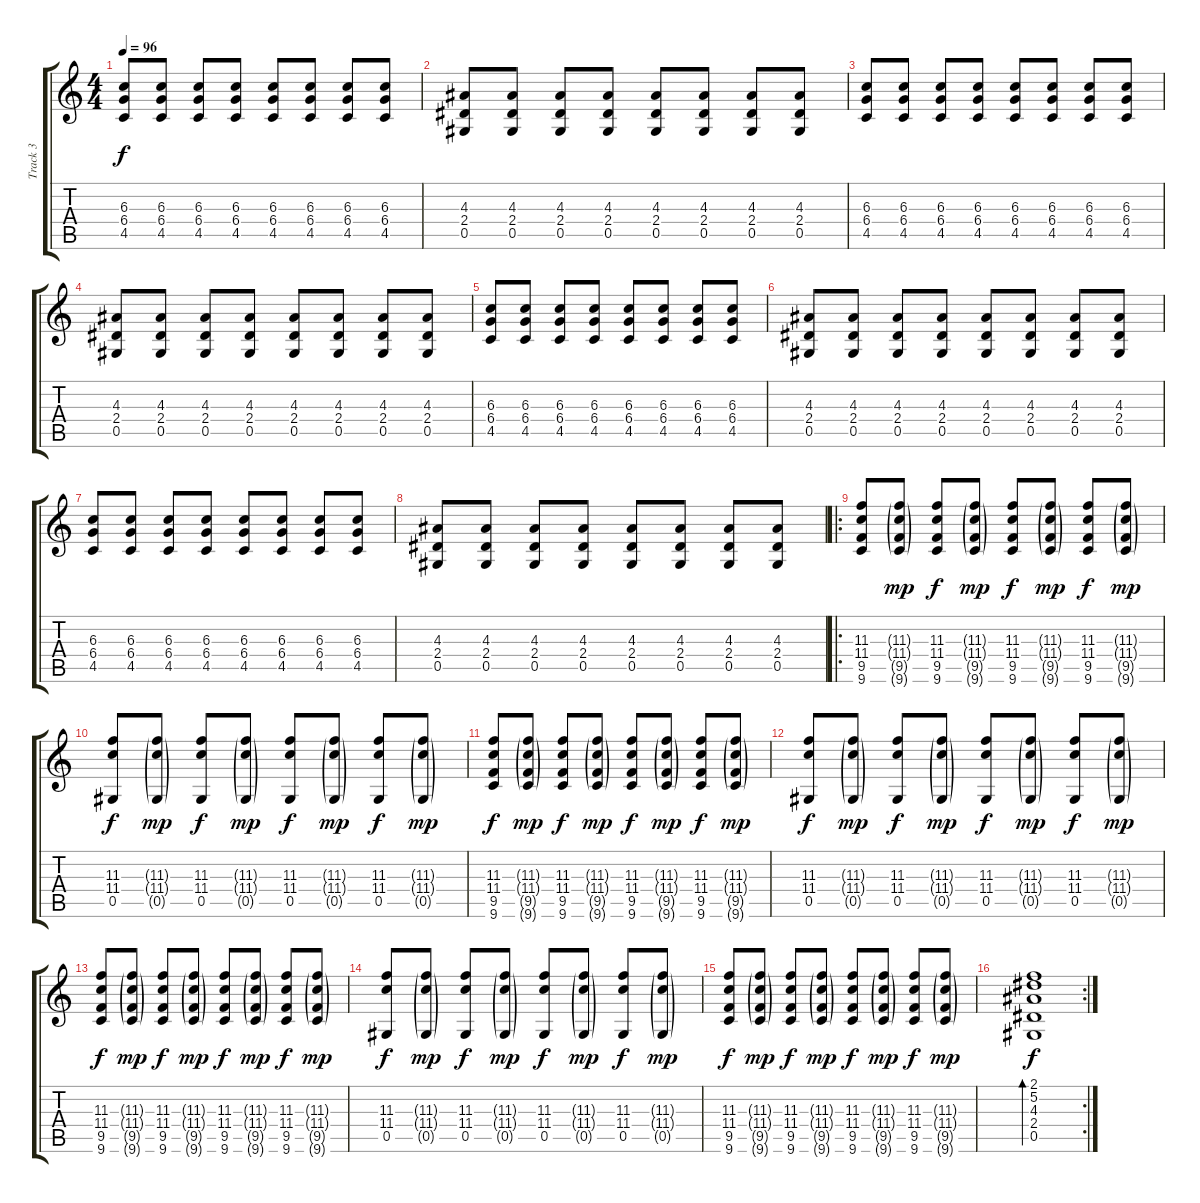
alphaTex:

\track ("Track 3" "Track 3") {instrument acousticguitarsteel}
\staff {score tabs}
\tuning (Eb4 Bb3 Gb3 Db3 Ab2 Eb2) {hide}
\ts (4 4)
\tempo 96
\clef g2
\ks c
(6.3 6.4 4.5).8{dy f} (6.3 6.4 4.5).8 (6.3 6.4 4.5).8 (6.3 6.4 4.5).8 (6.3 6.4 4.5).8 (6.3 6.4 4.5).8 (6.3 6.4 4.5).8 (6.3 6.4 4.5).8 |
(4.3 2.4 0.5).8 (4.3 2.4 0.5).8 (4.3 2.4 0.5).8 (4.3 2.4 0.5).8 (4.3 2.4 0.5).8 (4.3 2.4 0.5).8 (4.3 2.4 0.5).8 (4.3 2.4 0.5).8 |
(6.3 6.4 4.5).8 (6.3 6.4 4.5).8 (6.3 6.4 4.5).8 (6.3 6.4 4.5).8 (6.3 6.4 4.5).8 (6.3 6.4 4.5).8 (6.3 6.4 4.5).8 (6.3 6.4 4.5).8 |
(4.3 2.4 0.5).8 (4.3 2.4 0.5).8 (4.3 2.4 0.5).8 (4.3 2.4 0.5).8 (4.3 2.4 0.5).8 (4.3 2.4 0.5).8 (4.3 2.4 0.5).8 (4.3 2.4 0.5).8 |
(6.3 6.4 4.5).8 (6.3 6.4 4.5).8 (6.3 6.4 4.5).8 (6.3 6.4 4.5).8 (6.3 6.4 4.5).8 (6.3 6.4 4.5).8 (6.3 6.4 4.5).8 (6.3 6.4 4.5).8 |
(4.3 2.4 0.5).8 (4.3 2.4 0.5).8 (4.3 2.4 0.5).8 (4.3 2.4 0.5).8 (4.3 2.4 0.5).8 (4.3 2.4 0.5).8 (4.3 2.4 0.5).8 (4.3 2.4 0.5).8 |
(6.3 6.4 4.5).8 (6.3 6.4 4.5).8 (6.3 6.4 4.5).8 (6.3 6.4 4.5).8 (6.3 6.4 4.5).8 (6.3 6.4 4.5).8 (6.3 6.4 4.5).8 (6.3 6.4 4.5).8 |
(4.3 2.4 0.5).8 (4.3 2.4 0.5).8 (4.3 2.4 0.5).8 (4.3 2.4 0.5).8 (4.3 2.4 0.5).8 (4.3 2.4 0.5).8 (4.3 2.4 0.5).8 (4.3 2.4 0.5).8 |
\ro
(11.3 11.4 9.5 9.6).8 (11.3{g} 11.4{g} 9.5{g} 9.6{g}).8{dy mp} (11.3 11.4 9.5 9.6).8{dy f} (11.3{g} 11.4{g} 9.5{g} 9.6{g}).8{dy mp} (11.3 11.4 9.5 9.6).8{dy f} (11.3{g} 11.4{g} 9.5{g} 9.6{g}).8{dy mp} (11.3 11.4 9.5 9.6).8{dy f} (11.3{g} 11.4{g} 9.5{g} 9.6{g}).8{dy mp} |
(11.3 11.4 0.5).8{dy f} (11.3{g} 11.4{g} 0.5{g}).8{dy mp} (11.3 11.4 0.5).8{dy f} (11.3{g} 11.4{g} 0.5{g}).8{dy mp} (11.3 11.4 0.5).8{dy f} (11.3{g} 11.4{g} 0.5{g}).8{dy mp} (11.3 11.4 0.5).8{dy f} (11.3{g} 11.4{g} 0.5{g}).8{dy mp} |
(11.3 11.4 9.5 9.6).8{dy f} (11.3{g} 11.4{g} 9.5{g} 9.6{g}).8{dy mp} (11.3 11.4 9.5 9.6).8{dy f} (11.3{g} 11.4{g} 9.5{g} 9.6{g}).8{dy mp} (11.3 11.4 9.5 9.6).8{dy f} (11.3{g} 11.4{g} 9.5{g} 9.6{g}).8{dy mp} (11.3 11.4 9.5 9.6).8{dy f} (11.3{g} 11.4{g} 9.5{g} 9.6{g}).8{dy mp} |
(11.3 11.4 0.5).8{dy f} (11.3{g} 11.4{g} 0.5{g}).8{dy mp} (11.3 11.4 0.5).8{dy f} (11.3{g} 11.4{g} 0.5{g}).8{dy mp} (11.3 11.4 0.5).8{dy f} (11.3{g} 11.4{g} 0.5{g}).8{dy mp} (11.3 11.4 0.5).8{dy f} (11.3{g} 11.4{g} 0.5{g}).8{dy mp} |
(11.3 11.4 9.5 9.6).8{dy f} (11.3{g} 11.4{g} 9.5{g} 9.6{g}).8{dy mp} (11.3 11.4 9.5 9.6).8{dy f} (11.3{g} 11.4{g} 9.5{g} 9.6{g}).8{dy mp} (11.3 11.4 9.5 9.6).8{dy f} (11.3{g} 11.4{g} 9.5{g} 9.6{g}).8{dy mp} (11.3 11.4 9.5 9.6).8{dy f} (11.3{g} 11.4{g} 9.5{g} 9.6{g}).8{dy mp} |
(11.3 11.4 0.5).8{dy f} (11.3{g} 11.4{g} 0.5{g}).8{dy mp} (11.3 11.4 0.5).8{dy f} (11.3{g} 11.4{g} 0.5{g}).8{dy mp} (11.3 11.4 0.5).8{dy f} (11.3{g} 11.4{g} 0.5{g}).8{dy mp} (11.3 11.4 0.5).8{dy f} (11.3{g} 11.4{g} 0.5{g}).8{dy mp} |
(11.3 11.4 9.5 9.6).8{dy f} (11.3{g} 11.4{g} 9.5{g} 9.6{g}).8{dy mp} (11.3 11.4 9.5 9.6).8{dy f} (11.3{g} 11.4{g} 9.5{g} 9.6{g}).8{dy mp} (11.3 11.4 9.5 9.6).8{dy f} (11.3{g} 11.4{g} 9.5{g} 9.6{g}).8{dy mp} (11.3 11.4 9.5 9.6).8{dy f} (11.3{g} 11.4{g} 9.5{g} 9.6{g}).8{dy mp} |
\rc 2
(2.1 5.2 4.3 2.4 0.5).1{bd 240 dy f}
